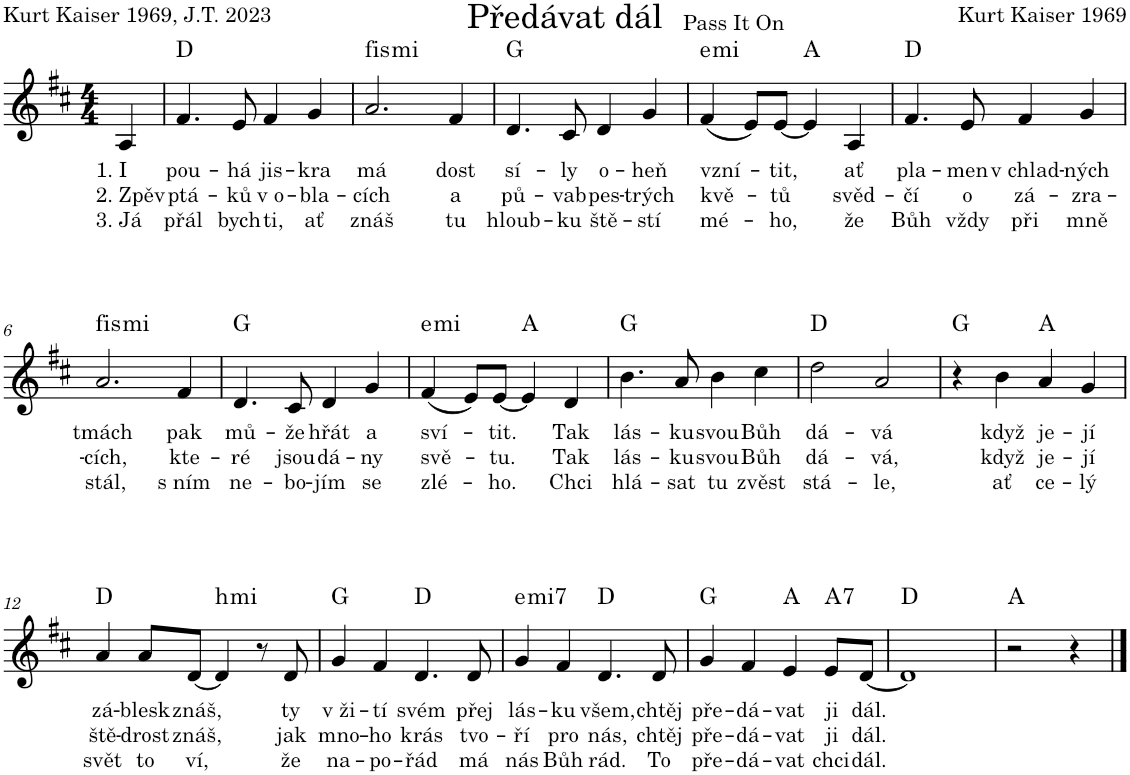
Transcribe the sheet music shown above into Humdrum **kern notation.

**kern	**text	**text	**text	**harte
*part1	*part1	*part1	*part1	*part1
*staff1	*staff1	*staff1	*staff1	*
*I"Zpěv	*	*	*	*
*clefG2	*	*	*	*
*k[f#c#]	*	*	*	*
*M4/4	*	*	*	*
=	=	=	=	=
!	!LO:LY:b	!LO:LY:b	!LO:LY:b	!
4A/	1. I	2. Zpěv	3. Já	.
=1	=1	=1	=1	=1
!	!LO:LY:b	!LO:LY:b	!LO:LY:b	!
4.f#/	pou-	ptá-	přál	D:maj
!	!LO:LY:b	!LO:LY:b	!LO:LY:b	!
8e/	-há	-ků	bych	.
!	!LO:LY:b	!LO:LY:b	!LO:LY:b	!
4f#/	jis-	v o-	ti,	.
!	!LO:LY:b	!LO:LY:b	!LO:LY:b	!
4g/	-kra	-bla-	ať	.
=2	=2	=2	=2	=2
!	!LO:LY:b	!LO:LY:b	!LO:LY:b	!LO:H:kt=mi
2.a/	má	-cích	znáš	F#:min
!	!LO:LY:b	!LO:LY:b	!LO:LY:b	!
4f#/	dost	a	tu	.
=3	=3	=3	=3	=3
!	!LO:LY:b	!LO:LY:b	!LO:LY:b	!
4.d/	sí-	pů-	hloub-	G:maj
!	!LO:LY:b	!LO:LY:b	!LO:LY:b	!
8c#/	-ly	-vab	-ku	.
!	!LO:LY:b	!LO:LY:b	!LO:LY:b	!
4d/	o-	pes-	ště-	.
!	!LO:LY:b	!LO:LY:b	!LO:LY:b	!
4g/	-heň	-trých	-stí	.
=4	=4	=4	=4	=4
!	!LO:LY:b	!LO:LY:b	!LO:LY:b	!LO:H:kt=mi
(4f#/	vzní-	kvě-	mé-	E:min
8e/L)	.	.	.	.
!	!LO:LY:b	!LO:LY:b	!LO:LY:b	!
[8e/J	-tit,	-tů	-ho,	.
4e/]	.	.	.	A:maj
!	!LO:LY:b	!LO:LY:b	!LO:LY:b	!
4A/	ať	svěd-	že	.
=5	=5	=5	=5	=5
!	!LO:LY:b	!LO:LY:b	!LO:LY:b	!
4.f#/	pla-	-čí	Bůh	D:maj
!	!LO:LY:b	!LO:LY:b	!LO:LY:b	!
8e/	-men	o	vždy	.
!	!LO:LY:b	!LO:LY:b	!LO:LY:b	!
4f#/	v chlad-	zá-	při	.
!	!LO:LY:b	!LO:LY:b	!LO:LY:b	!
4g/	-ných	-zra-	mně	.
!!LO:LB:g=z
=6	=6	=6	=6	=6
!	!LO:LY:b	!LO:LY:b	!LO:LY:b	!LO:H:kt=mi
2.a/	tmách	-cích,	stál,	F#:min
!	!LO:LY:b	!LO:LY:b	!LO:LY:b	!
4f#/	pak	kte-	s ním	.
=7	=7	=7	=7	=7
!	!LO:LY:b	!LO:LY:b	!LO:LY:b	!
4.d/	mů-	-ré	ne-	G:maj
!	!LO:LY:b	!LO:LY:b	!LO:LY:b	!
8c#/	-že	jsou	-bo-	.
!	!LO:LY:b	!LO:LY:b	!LO:LY:b	!
4d/	hřát	dá-	-jím	.
!	!LO:LY:b	!LO:LY:b	!LO:LY:b	!
4g/	a	-ny	se	.
=8	=8	=8	=8	=8
!	!LO:LY:b	!LO:LY:b	!LO:LY:b	!LO:H:kt=mi
(4f#/	sví-	svě-	zlé-	E:min
8e/L)	.	.	.	.
!	!LO:LY:b	!LO:LY:b	!LO:LY:b	!
[8e/J	-tit.	-tu.	-ho.	.
4e/]	.	.	.	A:maj
!	!LO:LY:b	!LO:LY:b	!LO:LY:b	!
4d/	Tak	Tak	Chci	.
=9	=9	=9	=9	=9
!	!LO:LY:b	!LO:LY:b	!LO:LY:b	!
4.b\	lás-	lás-	hlá-	G:maj
!	!LO:LY:b	!LO:LY:b	!LO:LY:b	!
8a/	-ku	-ku	-sat	.
!	!LO:LY:b	!LO:LY:b	!LO:LY:b	!
4b\	svou	svou	tu	.
!	!LO:LY:b	!LO:LY:b	!LO:LY:b	!
4cc#\	Bůh	Bůh	zvěst	.
=10	=10	=10	=10	=10
!	!LO:LY:b	!LO:LY:b	!LO:LY:b	!
2dd\	dá-	dá-	stá-	D:maj
!	!LO:LY:b	!LO:LY:b	!LO:LY:b	!
2a/	-vá	-vá,	-le,	.
=11	=11	=11	=11	=11
4r	.	.	.	G:maj
!	!LO:LY:b	!LO:LY:b	!LO:LY:b	!
4b\	když	když	ať	.
!	!LO:LY:b	!LO:LY:b	!LO:LY:b	!
4a/	je-	je-	ce-	A:maj
!	!LO:LY:b	!LO:LY:b	!LO:LY:b	!
4g/	-jí	-jí	-lý	.
!!LO:LB:g=z
=12	=12	=12	=12	=12
!	!LO:LY:b	!LO:LY:b	!LO:LY:b	!
4a/	zá-	ště-	svět	D:maj
!	!LO:LY:b	!LO:LY:b	!LO:LY:b	!
8a/L	-blesk	-drost	to	.
!	!LO:LY:b	!LO:LY:b	!LO:LY:b	!
[8d/J	znáš,	znáš,	ví,	.
!	!	!	!	!LO:H:kt=mi
4d/]	.	.	.	B:min
8r	.	.	.	.
!	!LO:LY:b	!LO:LY:b	!LO:LY:b	!
8d/	ty	jak	že	.
=13	=13	=13	=13	=13
!	!LO:LY:b	!LO:LY:b	!LO:LY:b	!
4g/	v ži-	mno-	na-	G:maj
!	!LO:LY:b	!LO:LY:b	!LO:LY:b	!
4f#/	-tí	-ho	-po-	.
!	!LO:LY:b	!LO:LY:b	!LO:LY:b	!
4.d/	svém	krás	-řád	D:maj
!	!LO:LY:b	!LO:LY:b	!LO:LY:b	!
8d/	přej	tvo-	má	.
=14	=14	=14	=14	=14
!	!LO:LY:b	!LO:LY:b	!LO:LY:b	!LO:H:kt=mi7
4g/	lás-	-ří	nás	E:min7
!	!LO:LY:b	!LO:LY:b	!LO:LY:b	!
4f#/	-ku	pro	Bůh	.
!	!LO:LY:b	!LO:LY:b	!LO:LY:b	!
4.d/	všem,	nás,	rád.	D:maj
!	!LO:LY:b	!LO:LY:b	!LO:LY:b	!
8d/	chtěj	chtěj	To	.
=15	=15	=15	=15	=15
!	!LO:LY:b	!LO:LY:b	!LO:LY:b	!
4g/	pře-	pře-	pře-	G:maj
!	!LO:LY:b	!LO:LY:b	!LO:LY:b	!
4f#/	-dá-	-dá-	-dá-	.
!	!LO:LY:b	!LO:LY:b	!LO:LY:b	!
4e/	-vat	-vat	-vat	A:maj
!	!LO:LY:b	!LO:LY:b	!LO:LY:b	!LO:H:kt=7
8e/L	ji	ji	chci	A:7
!	!LO:LY:b	!LO:LY:b	!LO:LY:b	!
[8d/J	dál.	dál.	dál.	.
=16	=16	=16	=16	=16
1d]	.	.	.	D:maj
=17	=17	=17	=17	=17
2r	.	.	.	A:maj
4r	.	.	.	.
==	==	==	==	==
*-	*-	*-	*-	*-
